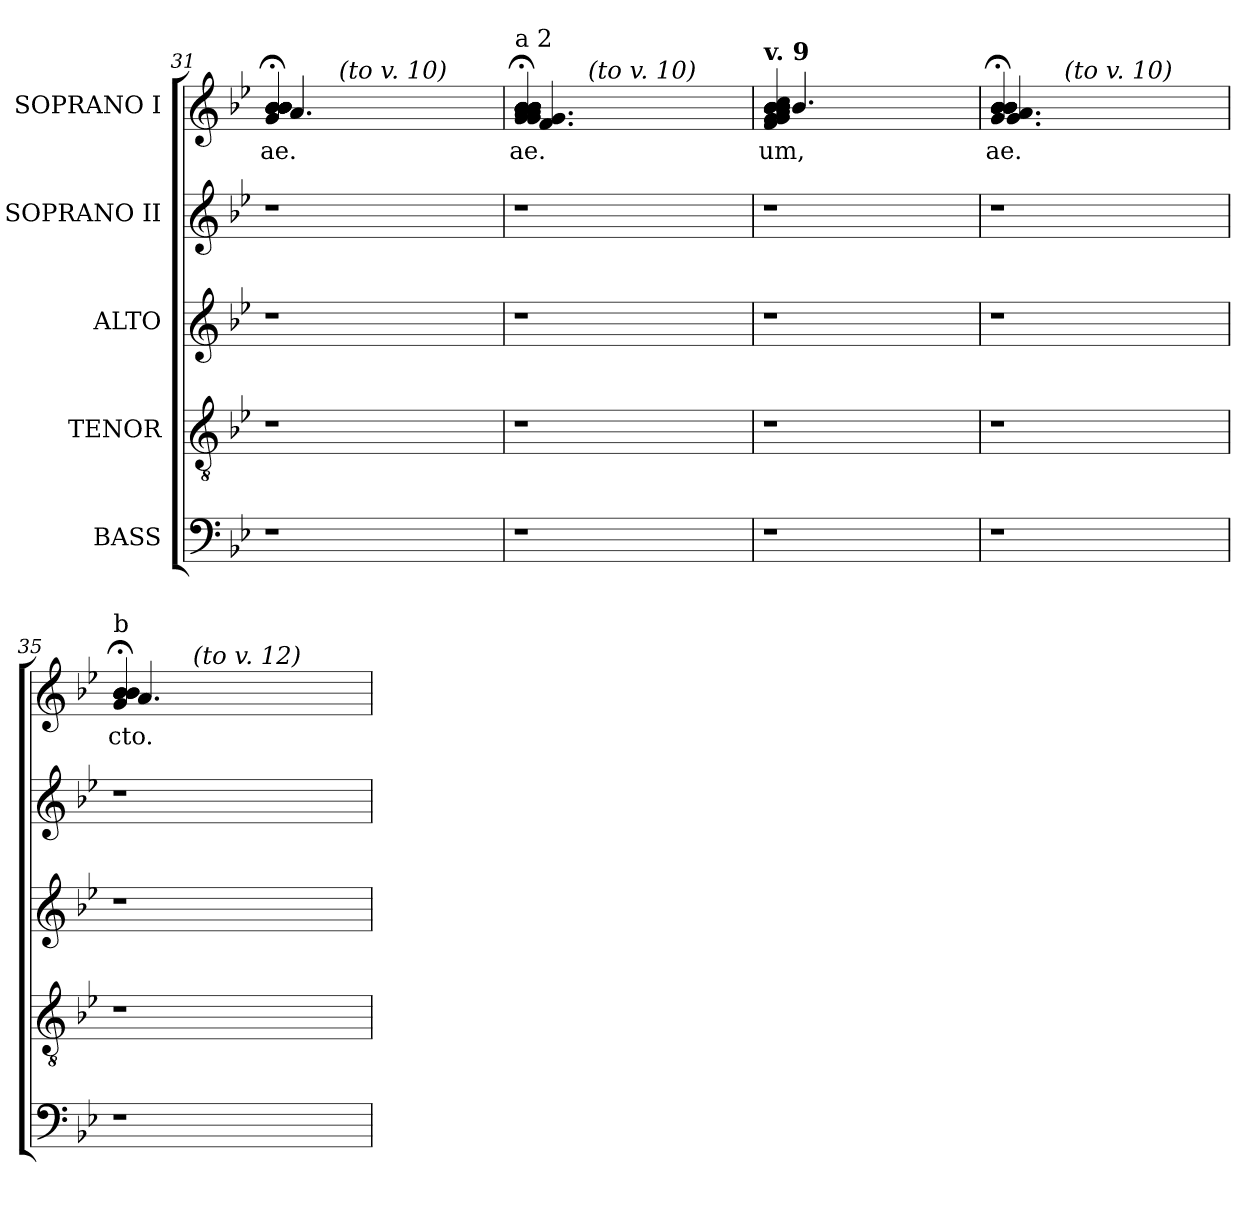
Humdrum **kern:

**kern	**kern	**kern	**kern	**kern	**text
*part5	*part4	*part3	*part2	*part1	*part1
*staff5	*staff4	*staff3	*staff2	*staff1	*staff1
*I"BASS	*I"TENOR	*I"ALTO	*I"SOPRANO II	*I"SOPRANO I	*
!!LO:LB:g=z
*clefF4	*clefGv2	*clefG2	*clefG2	*clefG2	*
*k[b-e-]	*k[b-e-]	*k[b-e-]	*k[b-e-]	*k[b-e-]	*
*B-:	*B-:	*B-:	*B-:	*B-:	*
=31	=31	=31	=31	=31	=31
!	!	!	!	!LO:TX:a:t=b	!
!	!	!	!	!	!LO:LY:b:cj
*	*	*	*	*^	*
!	!	!	!	!	!	!LO:LY:b:cj
*	*	*	*	*	*^	*
1r	1r	1r	1r	4b-/;< 4b-/;< 4b-/;< 4b-/;< 4b-/;< 4b-/;< 4b-/;< 4b-/;< 4b-/;< 4g/;< 4b-/;<	4.a/	4ryy	-ae.
.	.	.	.	2ryy	.	16ryy	.
!	!	!	!	!	!	!LO:TX:a:i:t=(to v. 10)	!
.	.	.	.	.	.	2ryy	.
.	.	.	.	.	2ryy	.	.
.	.	.	.	8ryy	.	.	.
.	.	.	.	.	.	8.ryy	.
.	.	.	.	8ryy	8ryy	.	.
!!LO:LB:g=z	!!	!!
=32	=32	=32	=32	=32	=32	=32	=32
!	!	!	!	!LO:TX:a:t=a 2	!	!	!
!	!	!	!	!	!	!	!LO:LY:b:cj
!	!	!	!	!	!	!	!LO:LY:b:cj
1r	1r	1r	1r	(>(>4b-/;< 4b-/;< 4b-/;< 4b-/;< 4b-/;< 4b-/;< 4b-/;< 4b-/;< 4b-/;< 4a/;< 4g/;< 4a/;< 4g/;<	(>4.f/ 4.g/	4ryy	-ae.
.	.	.	.	2ryy	.	16ryy	.
!	!	!	!	!	!	!LO:TX:a:i:t=(to v. 10)	!
.	.	.	.	.	.	2ryy	.
.	.	.	.	.	2ryy	.	.
.	.	.	.	8ryy	.	.	.
.	.	.	.	.	.	8.ryy	.
.	.	.	.	8ryy	8ryy	.	.
!!LO:LB:g=z
=33	=33	=33	=33	=33	=33	=33	=33
!	!	!	!	!LO:TX:a:B:t=v. 9	!	!	!
!	!	!	!	!	!	!	!LO:LY:b:cj
!	!	!	!	!	!	!	!LO:LY:b:cj
*	*	*	*	*	*v	*v	*
1r	1r	1r	1r	(>(>4f/ 4g/ 4b-/ 4b-/ 4b-/ 4b-/ 4b-/ 4cc/ 4b-/ 4b-/ 4a/ 4g/	4.b-/	-um,
.	.	.	.	2ryy	.	.
.	.	.	.	.	2ryy	.
.	.	.	.	8ryy	.	.
.	.	.	.	8ryy	8ryy	.
=34	=34	=34	=34	=34	=34	=34
!	!	!	!	!	!	!LO:LY:b:cj
!	!	!	!	!	!	!LO:LY:b:cj
*	*	*	*	*	*^	*
1r	1r	1r	1r	4b-/;< 4b-/;< 4b-/;< 4b-/;< 4b-/;< 4b-/;< 4b-/;< 4b-/;< 4b-/;< 4g/;< 4b-/;<	(>4.a/ 4.g/	4ryy	-ae.
.	.	.	.	2ryy	.	16ryy	.
!	!	!	!	!	!	!LO:TX:a:i:t=(to v. 10)	!
.	.	.	.	.	.	2ryy	.
.	.	.	.	.	2ryy	.	.
.	.	.	.	8ryy	.	.	.
.	.	.	.	.	.	8.ryy	.
.	.	.	.	8ryy	8ryy	.	.
!!LO:LB:g=z	!!	!!
=35	=35	=35	=35	=35	=35	=35	=35
!	!	!	!	!LO:TX:a:t=b	!	!	!
!	!	!	!	!	!	!	!LO:LY:b:cj
!	!	!	!	!	!	!	!LO:LY:b:cj
1r	1r	1r	1r	4b-/;< 4b-/;< 4b-/;< 4b-/;< 4g/;< 4b-/;<	4.a/	4ryy	-cto.
.	.	.	.	2ryy	.	16ryy	.
!	!	!	!	!	!	!LO:TX:a:i:t=(to v. 12)	!
.	.	.	.	.	.	2ryy	.
.	.	.	.	.	2ryy	.	.
.	.	.	.	8ryy	.	.	.
.	.	.	.	.	.	8.ryy	.
.	.	.	.	8ryy	8ryy	.	.
*	*	*	*	*v	*v	*v	*
=	=	=	=	=	=
*-	*-	*-	*-	*-	*-
